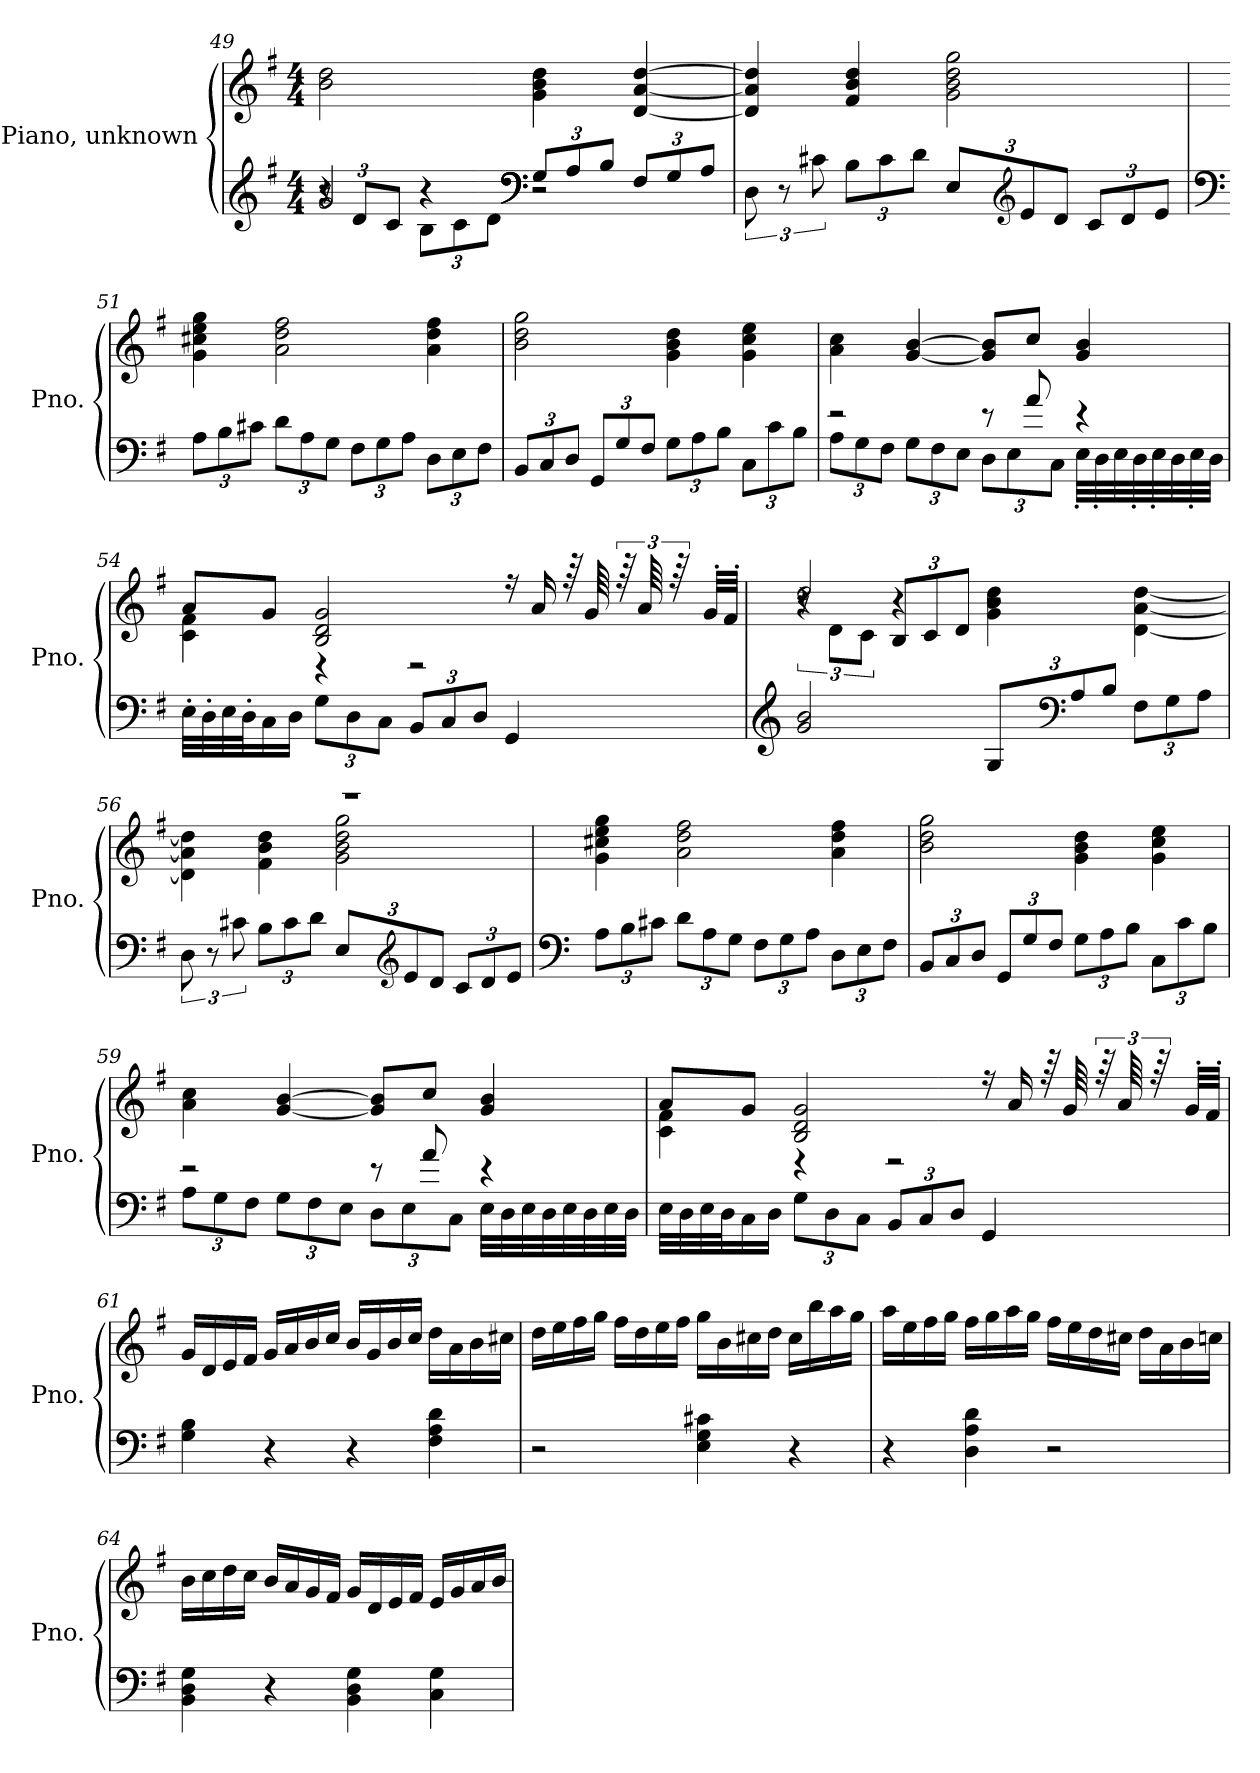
**kern	**kern
*part1	*part1
*staff2	*staff1
*I"Piano, unknown	*
*I'Pno.	*
!!LO:LB:g=z
*clefG2	*clefG2
*k[f#]	*k[f#]
*M4/4	*M4/4
=49	=49
*^	*
*	*^	*
2g/	4r	12r	2b\ 2dd\
.	.	12d/L	.
.	.	12c/J	.
*	*Xbrackettup	*	*
.	12B\L	4r	.
.	12c\	.	.
.	12d\J	.	.
*clefF4	*	*	*
2r	2r	12G/L	4g\ 4b\ 4dd\
.	.	12A/	.
.	.	12B/J	.
.	.	12F#/L	[4d/ [4a/ [4dd/
.	.	12G/	.
.	.	12A/J	.
*v	*v	*v	*
=50	=50
*brackettup	*
12D\	4d/] 4a/] 4dd/]
12r	.
12c#X\	.
*Xbrackettup	*
12B\L	4f#/ 4b/ 4dd/
12c#\	.
12d\J	.
12E/L	2g\ 2b\ 2dd\ 2gg\
*clefG2	*
12e/	.
12d/J	.
12c#/L	.
12d/	.
12e/J	.
=51	=51
*clefF4	*
12A\L	4g\ 4cc#X\ 4ee\ 4gg\
12B\	.
12c#X\J	.
12d\L	2a\ 2dd\ 2ff#\
12A\	.
12G\J	.
12F#\L	.
12G\	.
12A\J	.
12D\L	4a\ 4dd\ 4ff#\
12E\	.
12F#\J	.
!!LO:LB:g=z
=52	=52
12BB/L	2b\ 2dd\ 2gg\
12C/	.
12D/J	.
12GG/L	.
12G/	.
12F#/J	.
12G\L	4g\ 4b\ 4dd\
12A\	.
12B\J	.
12C\L	4g\ 4cc\ 4ee\
12c\	.
12B\J	.
=53	=53
*^	*
2r	12A\L	4a\ 4cc\
.	12G\	.
.	12F#\J	.
.	12G\L	[4g/ [4b/
.	12F#\	.
.	12E\J	.
8r	12D\L	8g/] 8b/]L
.	12E\	.
8a/	.	8cc/J
.	12C\J	.
4r	32E'\LLL	4g/ 4b/
.	32D'\	.
.	32E\	.
.	32D'\	.
.	32E'\	.
.	32D\	.
.	32E'\	.
.	32D\JJJ	.
*v	*v	*
!!LO:LB:g=z
=54	=54
*	*^
32E'\LLL	8a/L	4c\ 4f#\
32D'\	.	.
32E\	.	.
32D'\J	.	.
16C\	8g/J	.
16D\JJ	.	.
12G\L	2B/ 2d/ 2g/	4r
12D\	.	.
12C\J	.	.
12BB/L	.	2r
12C/	.	.
12D/J	.	.
4GG/	16r	.
.	16a/	.
.	64r	.
.	64g/	.
.	96r	.
.	96a/	.
.	96r	.
.	32g'/LLL	.
.	32f#'/JJJ	.
*	*v	*v
=55	=55
*clefG2	*
*	*^
*	*	*^
2g/ 2b/	2dd/	12r	4r
.	.	12d\L	.
.	.	12c\J	.
*	*	*	*Xbrackettup
.	.	4r	12B/L
.	.	.	12c/
.	.	.	12d/J
12G/L	2r	4g\ 4b\ 4dd\	2r
*clefF4	*	*	*
12A/	.	.	.
12B/J	.	.	.
12F#\L	.	[4d\ [4a\ [4dd\	.
12G\	.	.	.
12A\J	.	.	.
*	*v	*v	*v
!!LO:LB:g=z
=56	=56
*brackettup	*
*	*^
12D\	1r	4d\] 4a\] 4dd\]
12r	.	.
12c#X\	.	.
*Xbrackettup	*	*
12B\L	.	4f#\ 4b\ 4dd\
12c#\	.	.
12d\J	.	.
12E/L	.	2g\ 2b\ 2dd\ 2gg\
*clefG2	*	*
12e/	.	.
12d/J	.	.
12c#/L	.	.
12d/	.	.
12e/J	.	.
*	*v	*v
=57	=57
*clefF4	*
12A\L	4g\ 4cc#X\ 4ee\ 4gg\
12B\	.
12c#X\J	.
12d\L	2a\ 2dd\ 2ff#\
12A\	.
12G\J	.
12F#\L	.
12G\	.
12A\J	.
12D\L	4a\ 4dd\ 4ff#\
12E\	.
12F#\J	.
=58	=58
12BB/L	2b\ 2dd\ 2gg\
12C/	.
12D/J	.
12GG/L	.
12G/	.
12F#/J	.
12G\L	4g\ 4b\ 4dd\
12A\	.
12B\J	.
12C\L	4g\ 4cc\ 4ee\
12c\	.
12B\J	.
!!LO:LB:g=z
=59	=59
*^	*
2r	12A\L	4a\ 4cc\
.	12G\	.
.	12F#\J	.
.	12G\L	[4g/ [4b/
.	12F#\	.
.	12E\J	.
8r	12D\L	8g/] 8b/]L
.	12E\	.
8a/	.	8cc/J
.	12C\J	.
4r	32E\LLL	4g/ 4b/
.	32D\	.
.	32E\	.
.	32D\	.
.	32E\	.
.	32D\	.
.	32E\	.
.	32D\JJJ	.
*v	*v	*
=60	=60
*	*^
32E\LLL	8a/L	4c\ 4f#\
32D\	.	.
32E\	.	.
32D\J	.	.
16C\	8g/J	.
16D\JJ	.	.
12G\L	2B/ 2d/ 2g/	4r
12D\	.	.
12C\J	.	.
12BB/L	.	2r
12C/	.	.
12D/J	.	.
4GG/	16r	.
.	16a/	.
.	64r	.
.	64g/	.
*	*brackettup	*
.	96r	.
.	96a/	.
.	96r	.
.	32g'/LLL	.
.	32f#'/JJJ	.
*	*v	*v
!!LO:PB:g=z
=61	=61
4G\ 4B\	16g/LL
.	16d/
.	16e/
.	16f#/JJ
4r	16g/LL
.	16a/
.	16b/
.	16cc/JJ
4r	16b/LL
.	16g/
.	16b/
.	16cc/JJ
4F#\ 4A\ 4d\	16dd\LL
.	16a\
.	16b\
.	16cc#X\JJ
=62	=62
2r	16dd\LL
.	16ee\
.	16ff#\
.	16gg\JJ
.	16ff#\LL
.	16dd\
.	16ee\
.	16ff#\JJ
4E\ 4G\ 4c#X\	16gg\LL
.	16b\
.	16cc#X\
.	16dd\JJ
4r	16cc#\LL
.	16bb\
.	16aa\
.	16gg\JJ
!!LO:LB:g=z
=63	=63
4r	16aa\LL
.	16ee\
.	16ff#\
.	16gg\JJ
4D\ 4A\ 4d\	16ff#\LL
.	16gg\
.	16aa\
.	16gg\JJ
2r	16ff#\LL
.	16ee\
.	16dd\
.	16cc#X\JJ
.	16dd\LL
.	16a\
.	16b\
.	16ccn\JJ
=64	=64
4BB\ 4D\ 4G\	16b\LL
.	16cc\
.	16dd\
.	16cc\JJ
4r	16b/LL
.	16a/
.	16g/
.	16f#/JJ
4BB\ 4D\ 4G\	16g/LL
.	16d/
.	16e/
.	16f#/JJ
4C\ 4G\	16e/LL
.	16g/
.	16a/
.	16b/JJ
=	=
*-	*-
